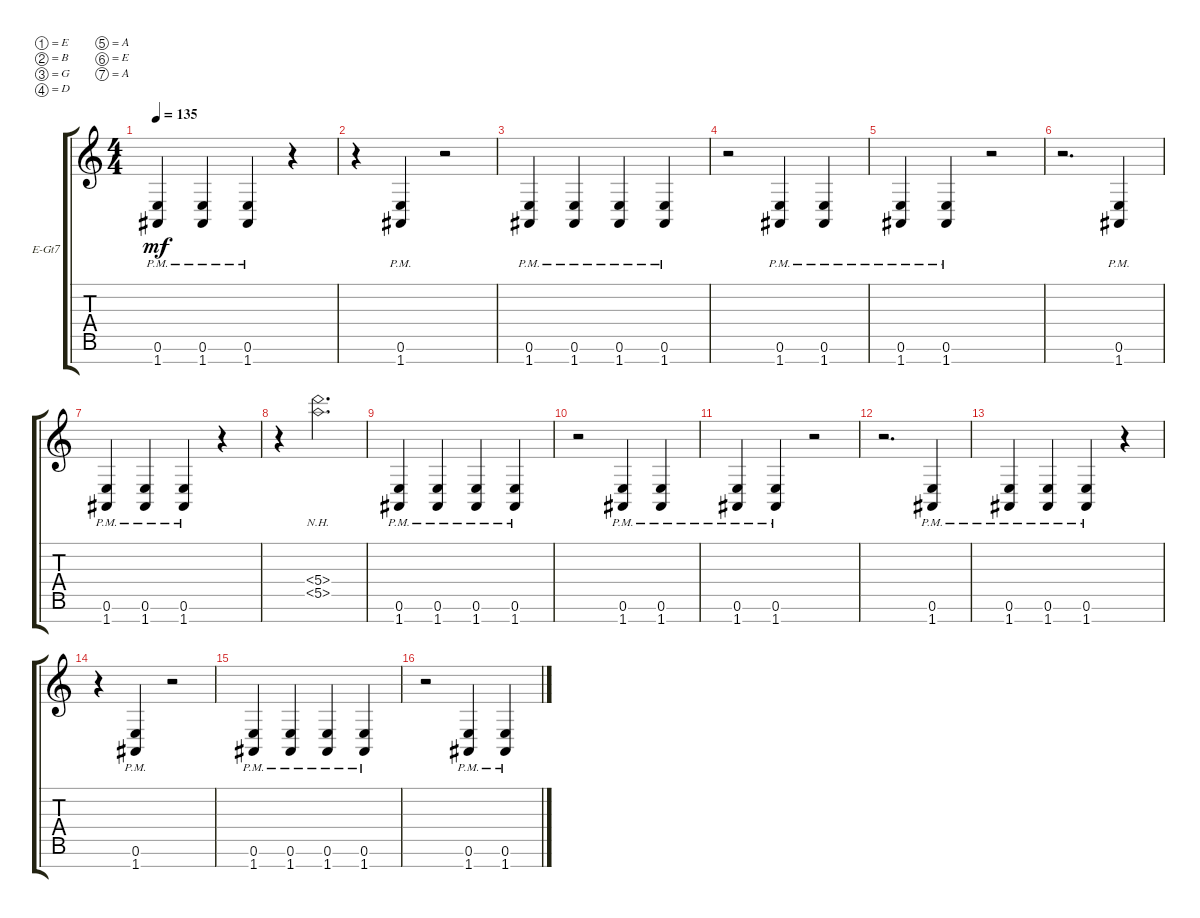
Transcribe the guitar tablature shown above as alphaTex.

\defaultSystemsLayout 4
\bracketExtendMode groupsimilarinstruments
\firstSystemTrackNameOrientation horizontal
\otherSystemsTrackNameOrientation horizontal
\track ("Electric Guitar" "E-Gt7") {instrument distortionguitar}
\staff {score tabs}
\tuning (E4 B3 G3 D3 A2 E2 A1)
\ts (4 4)
\tempo 135
\clef g2
\ks c
(1.7{pm} 0.6{pm}).4{dy mf} (1.7{pm} 0.6{pm}).4 (1.7{pm} 0.6{pm}).4 r.4 |
r.4 (1.7{pm} 0.6{pm}).4 r.2 |
(1.7{pm} 0.6{pm}).4 (1.7{pm} 0.6{pm}).4 (1.7{pm} 0.6{pm}).4 (1.7{pm} 0.6{pm}).4 |
r.2 (1.7{pm} 0.6{pm}).4 (1.7{pm} 0.6{pm}).4 |
(1.7{pm} 0.6{pm}).4 (1.7{pm} 0.6{pm}).4 r.2 |
r.2{d} (1.7{pm} 0.6{pm}).4 |
(1.7{pm} 0.6{pm}).4 (1.7{pm} 0.6{pm}).4 (1.7{pm} 0.6{pm}).4 r.4 |
r.4 (5.5{nh} 5.4{nh}).2{d} |
(1.7{pm} 0.6{pm}).4 (1.7{pm} 0.6{pm}).4 (1.7{pm} 0.6{pm}).4 (1.7{pm} 0.6{pm}).4 |
r.2 (1.7{pm} 0.6{pm}).4 (1.7{pm} 0.6{pm}).4 |
(1.7{pm} 0.6{pm}).4 (1.7{pm} 0.6{pm}).4 r.2 |
r.2{d} (1.7{pm} 0.6{pm}).4 |
(1.7{pm} 0.6{pm}).4 (1.7{pm} 0.6{pm}).4 (1.7{pm} 0.6{pm}).4 r.4 |
r.4 (1.7{pm} 0.6{pm}).4 r.2 |
(1.7{pm} 0.6{pm}).4 (1.7{pm} 0.6{pm}).4 (1.7{pm} 0.6{pm}).4 (1.7{pm} 0.6{pm}).4 |
r.2 (1.7{pm} 0.6{pm}).4 (1.7{pm} 0.6{pm}).4
